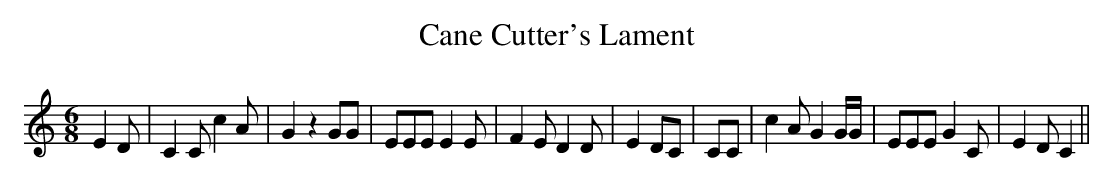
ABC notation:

X:1
T:Cane Cutter's Lament
M:6/8
L:1/8
K:C
 E2 D| C2 C c2 A| G2 z2 GG| EEE E2 E| F2 E D2 D| E2 DC| CC| c2 A G2 G/2G/2|\
 EEE G2 C| E2 D C2||
